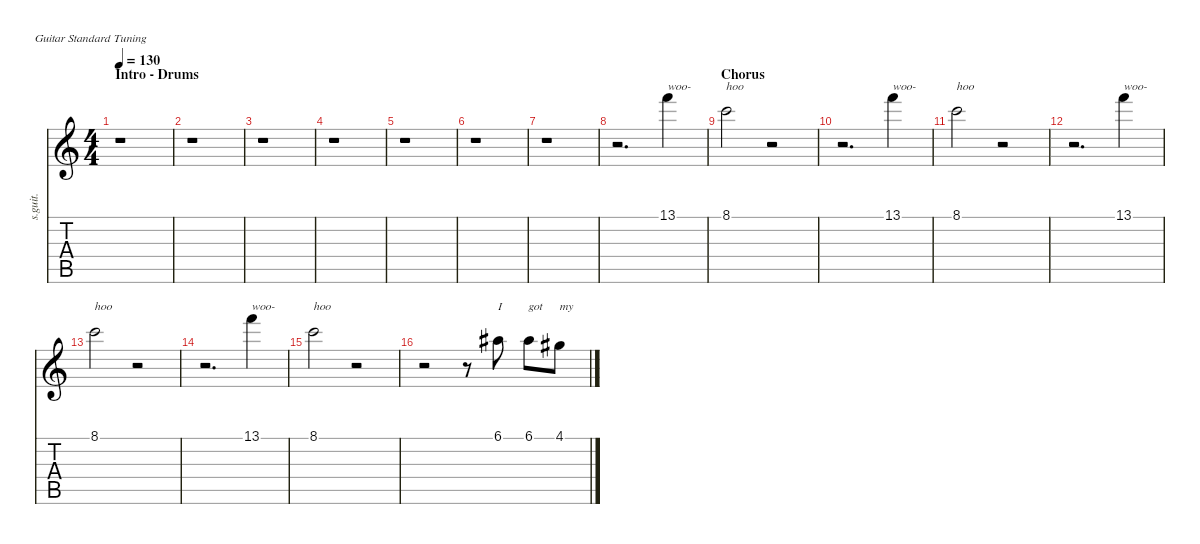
\defaultSystemsLayout 4
\hideDynamics
\bracketExtendMode nobrackets
\track ("Damon Albarn - Vocals" "s.guit.") {instrument lead6voice}
\staff {score tabs}
\tuning (E4 B3 G3 D3 A2 E2)
\displaytranspose 12
\ts (4 4)
\beaming (8 2 2 2 2)
\section ("" "Intro - Drums")
\tempo 130
\clef g2
\ks c
r.1{dy mp instrument lead6voice} |
r.1 |
r.1 |
r.1 |
r.1 |
r.1 |
r.1 |
r.2{d} 13.1.4{txt "woo-" lyrics (0 "") lyrics (1 "") lyrics (2 "") lyrics (3 "") lyrics (4 "")} |
\section ("" "Chorus")
8.1.2{txt "hoo" lyrics (0 "") lyrics (1 "") lyrics (2 "") lyrics (3 "") lyrics (4 "")} r.2 |
r.2{d} 13.1.4{txt "woo-" lyrics (0 "") lyrics (1 "") lyrics (2 "") lyrics (3 "") lyrics (4 "")} |
8.1.2{txt "hoo" lyrics (0 "") lyrics (1 "") lyrics (2 "") lyrics (3 "") lyrics (4 "")} r.2 |
r.2{d} 13.1.4{txt "woo-" lyrics (0 "") lyrics (1 "") lyrics (2 "") lyrics (3 "") lyrics (4 "")} |
8.1.2{txt "hoo" lyrics (0 "") lyrics (1 "") lyrics (2 "") lyrics (3 "") lyrics (4 "")} r.2 |
r.2{d} 13.1.4{txt "woo-" lyrics (0 "") lyrics (1 "") lyrics (2 "") lyrics (3 "") lyrics (4 "")} |
8.1.2{txt "hoo" lyrics (0 "") lyrics (1 "") lyrics (2 "") lyrics (3 "") lyrics (4 "")} r.2 |
r.2 r.8 6.1{acc #}.8{txt "I" lyrics (0 "") lyrics (1 "") lyrics (2 "") lyrics (3 "") lyrics (4 "")} 6.1{acc #}.8{txt "got" lyrics (0 "") lyrics (1 "") lyrics (2 "") lyrics (3 "") lyrics (4 "")} 4.1{acc #}.8{txt "my" lyrics (0 "") lyrics (1 "") lyrics (2 "") lyrics (3 "") lyrics (4 "")}
